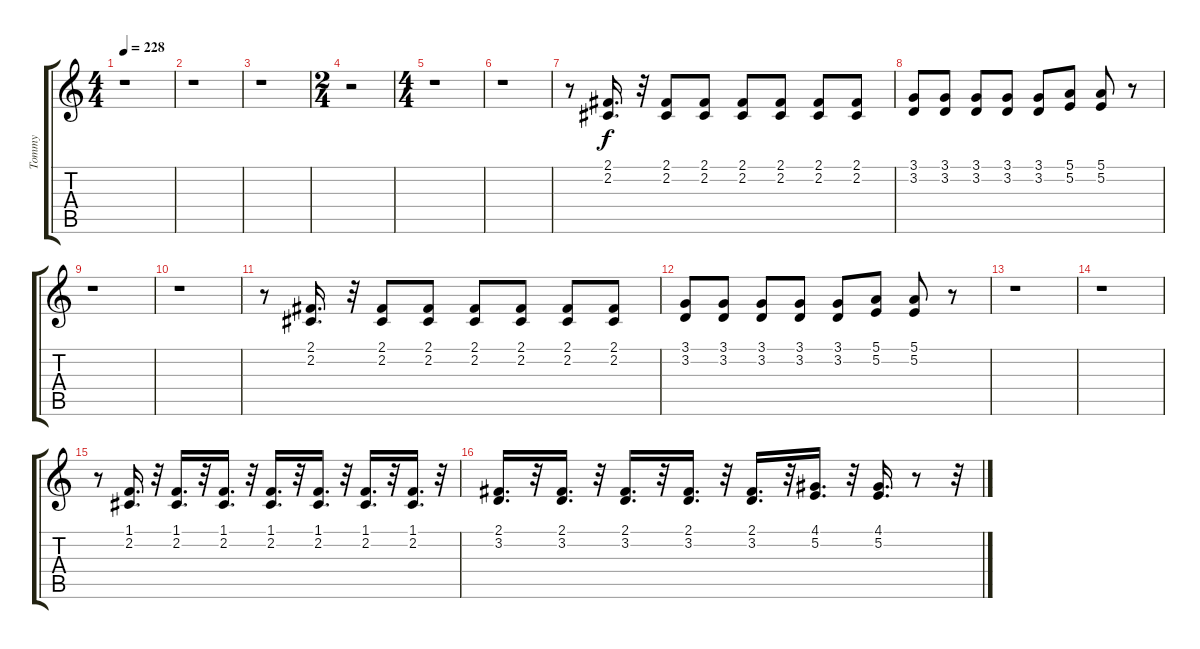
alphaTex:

\track ("Tommy" "Tommy") {instrument synthbrass1}
\staff {score tabs}
\tuning (E4 B3 G3 D3 A2 E2) {hide}
\ts (4 4)
\tempo 228
\clef g2
\ks c
r.1{dy f} |
r.1 |
r.1 |
\ts (2 4)
r.2 |
\ts (4 4)
r.1 |
r.1 |
r.8 (2.1 2.2).16{d} r.32 (2.1 2.2).8 (2.1 2.2).8 (2.1 2.2).8 (2.1 2.2).8 (2.1 2.2).8 (2.1 2.2).8 |
(3.1 3.2).8 (3.1 3.2).8 (3.1 3.2).8 (3.1 3.2).8 (3.1 3.2).8 (5.1 5.2).8 (5.1 5.2).8 r.8 |
r.1 |
r.1 |
r.8 (2.1 2.2).16{d} r.32 (2.1 2.2).8 (2.1 2.2).8 (2.1 2.2).8 (2.1 2.2).8 (2.1 2.2).8 (2.1 2.2).8 |
(3.1 3.2).8 (3.1 3.2).8 (3.1 3.2).8 (3.1 3.2).8 (3.1 3.2).8 (5.1 5.2).8 (5.1 5.2).8 r.8 |
r.1 |
r.1 |
r.8 (1.1 2.2).16{d} r.32 (1.1 2.2).16{d} r.32 (1.1 2.2).16{d} r.32 (1.1 2.2).16{d} r.32 (1.1 2.2).16{d} r.32 (1.1 2.2).16{d} r.32 (1.1 2.2).16{d} r.32 |
(2.1 3.2).16{d} r.32 (2.1 3.2).16{d} r.32 (2.1 3.2).16{d} r.32 (2.1 3.2).16{d} r.32 (2.1 3.2).16{d} r.32 (4.1 5.2).16{d} r.32 (4.1 5.2).16{d} r.8 r.32
